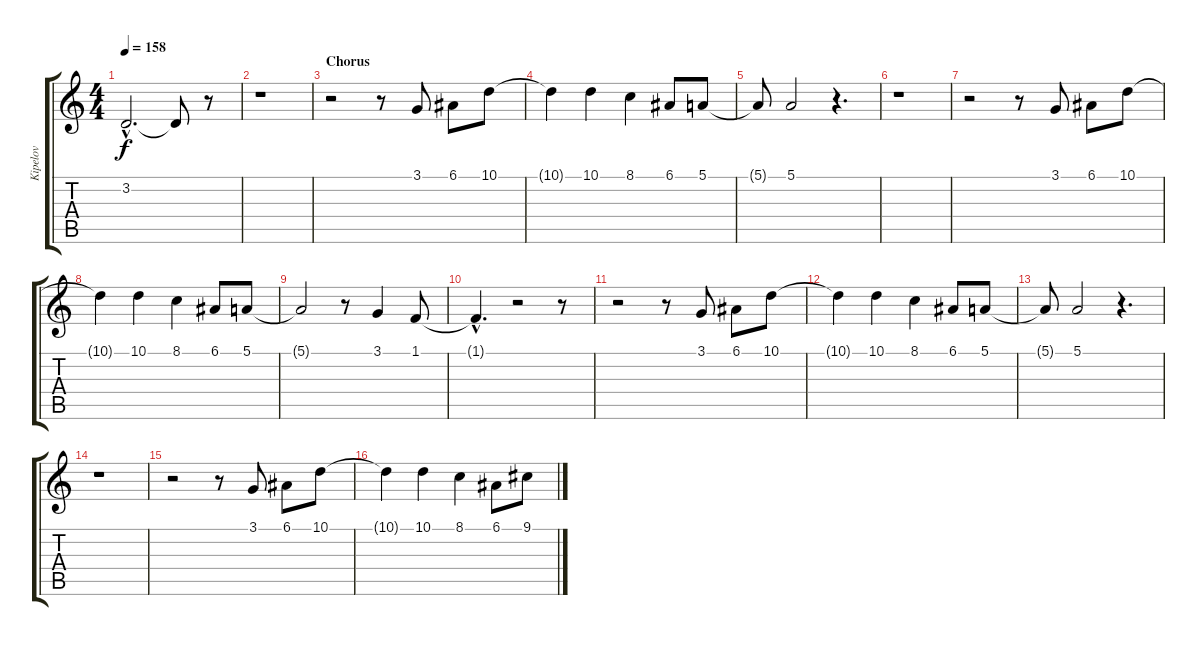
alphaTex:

\track ("Kipelov" "Kipelov") {instrument tenorsax}
\staff {score tabs}
\tuning (E4 B3 G3 D3 A2 E2) {hide}
\ts (4 4)
\tempo 158
\clef g2
\ks c
3.2{hac t}.2{d dy f} 3.2{t}.8 r.8 |
r.1 |
\section ("" "Chorus")
r.2 r.8 3.1.8 6.1.8 10.1.8 |
10.1{t}.4 10.1.4 8.1.4 6.1.8 5.1.8 |
5.1{t}.8 5.1.2 r.4{d} |
r.1 |
r.2 r.8 3.1.8 6.1.8 10.1.8 |
10.1{t}.4 10.1.4 8.1.4 6.1.8 5.1.8 |
5.1{t}.2 r.8 3.1.4 1.1.8 |
1.1{hac t}.4{d} r.2 r.8 |
r.2 r.8 3.1.8 6.1.8 10.1.8 |
10.1{t}.4 10.1.4 8.1.4 6.1.8 5.1.8 |
5.1{t}.8 5.1.2 r.4{d} |
r.1 |
r.2 r.8 3.1.8 6.1.8 10.1.8 |
10.1{t}.4 10.1.4 8.1.4 6.1.8 9.1.8
